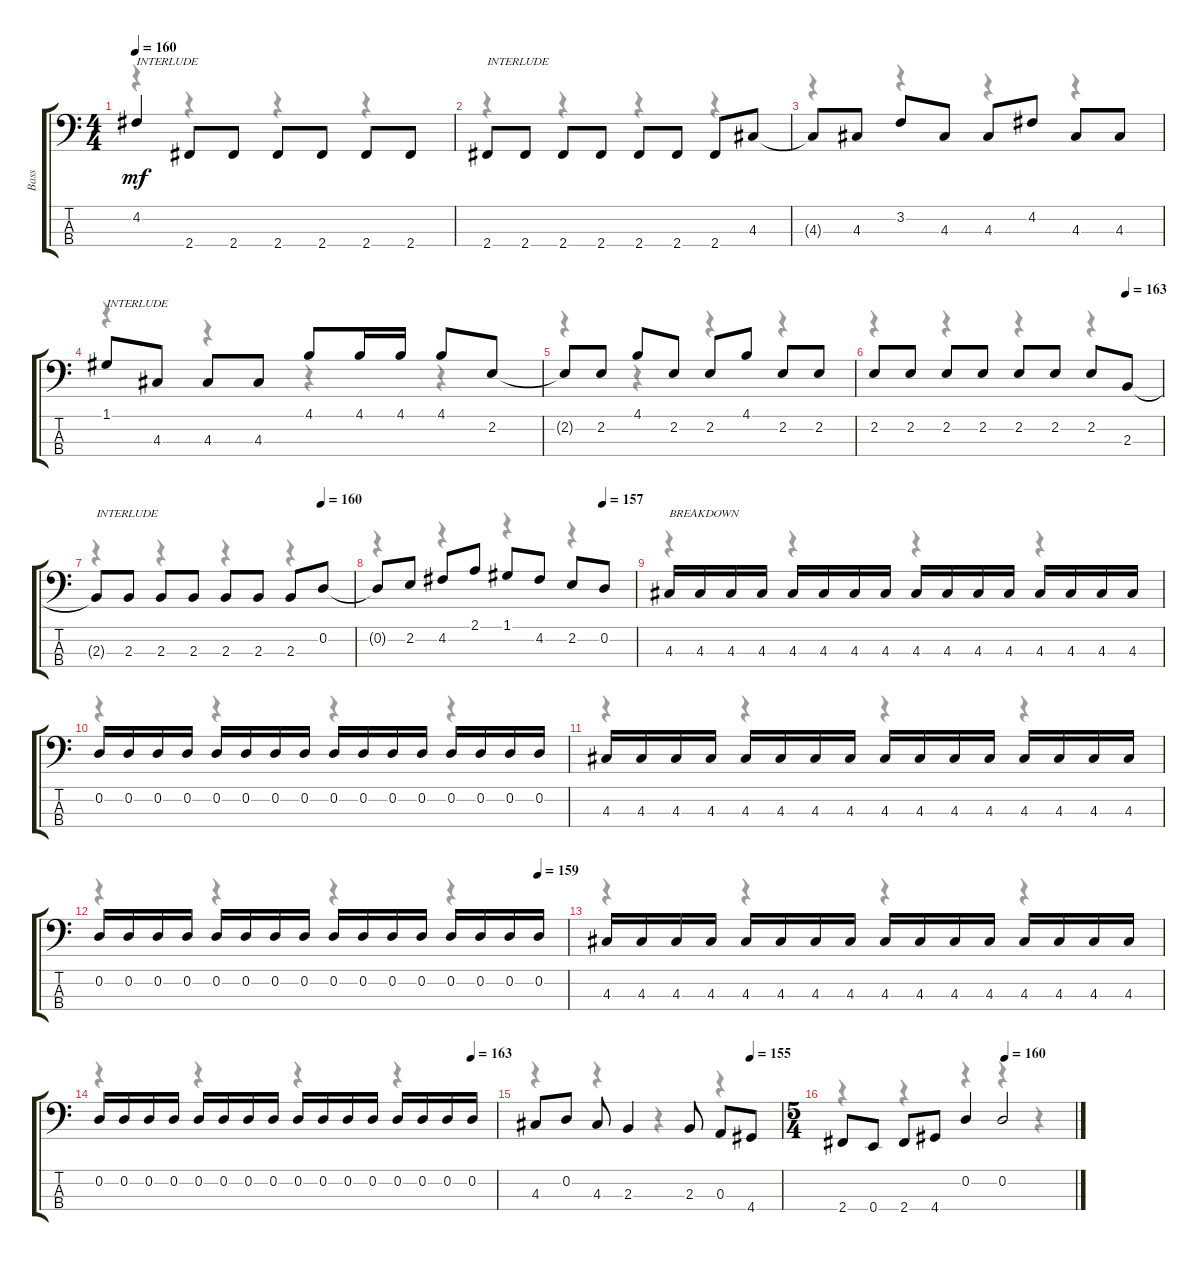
\track ("Bass" "Bass") {instrument electricbassfinger}
\staff {score tabs}
\tuning (G2 D2 A1 E1) {hide}
\voice
\ts (4 4)
\tempo 160
\clef f4
\ks c
4.2{t}.4{txt "INTERLUDE" dy mf} 2.4.8 2.4.8 2.4.8 2.4.8 2.4.8 2.4.8 |
2.4.8{txt "INTERLUDE"} 2.4.8 2.4.8 2.4.8 2.4.8 2.4.8 2.4.8 4.3.8 |
4.3{t}.8 4.3.8 3.2.8 4.3.8 4.3.8 4.2.8 4.3.8 4.3.8 |
1.1.8{txt "INTERLUDE"} 4.3.8 4.3.8 4.3.8 4.1.8 4.1.16 4.1.16 4.1.8 2.2.8 |
2.2{t}.8 2.2.8 4.1.8 2.2.8 2.2.8 4.1.8 2.2.8 2.2.8 |
\tempo (163 0.875)
2.2.8 2.2.8 2.2.8 2.2.8 2.2.8 2.2.8 2.2.8 2.3.8 |
\tempo (160 0.875)
2.3{t}.8{txt "INTERLUDE"} 2.3.8 2.3.8 2.3.8 2.3.8 2.3.8 2.3.8 0.2.8 |
\tempo (157 0.875)
0.2{t}.8 2.2.8 4.2.8 2.1.8 1.1.8 4.2.8 2.2.8 0.2.8 |
4.3.16{txt "BREAKDOWN"} 4.3.16 4.3.16 4.3.16 4.3.16 4.3.16 4.3.16 4.3.16 4.3.16 4.3.16 4.3.16 4.3.16 4.3.16 4.3.16 4.3.16 4.3.16 |
0.2.16 0.2.16 0.2.16 0.2.16 0.2.16 0.2.16 0.2.16 0.2.16 0.2.16 0.2.16 0.2.16 0.2.16 0.2.16 0.2.16 0.2.16 0.2.16 |
4.3.16 4.3.16 4.3.16 4.3.16 4.3.16 4.3.16 4.3.16 4.3.16 4.3.16 4.3.16 4.3.16 4.3.16 4.3.16 4.3.16 4.3.16 4.3.16 |
\tempo (159 0.9375)
0.2.16 0.2.16 0.2.16 0.2.16 0.2.16 0.2.16 0.2.16 0.2.16 0.2.16 0.2.16 0.2.16 0.2.16 0.2.16 0.2.16 0.2.16 0.2.16 |
4.3.16 4.3.16 4.3.16 4.3.16 4.3.16 4.3.16 4.3.16 4.3.16 4.3.16 4.3.16 4.3.16 4.3.16 4.3.16 4.3.16 4.3.16 4.3.16 |
\tempo (163 0.9375)
0.2.16 0.2.16 0.2.16 0.2.16 0.2.16 0.2.16 0.2.16 0.2.16 0.2.16 0.2.16 0.2.16 0.2.16 0.2.16 0.2.16 0.2.16 0.2.16 |
\tempo (155 0.875)
4.3.8 0.2.8 4.3.8 2.3.4 2.3.8 0.3.8 4.4.8 |
\ts (5 4)
\tempo (160 0.7)
2.4.8 0.4.8 2.4.8 4.4.8 0.2.4 0.2.2
\voice
\clef f4
\ottava regular
\simile none
\ks c
r.4{dy f} r.4 r.4 r.4 |
r.4 r.4 r.4 r.4 |
r.4 r.4 r.4 r.4 |
r.4 r.4 r.4 r.4 |
r.4 r.4 r.4 r.4 |
r.4 r.4 r.4 r.4 |
r.4 r.4 r.4 r.4 |
r.4 r.4 r.4 r.4 |
r.4 r.4 r.4 r.4 |
r.4 r.4 r.4 r.4 |
r.4 r.4 r.4 r.4 |
r.4 r.4 r.4 r.4 |
r.4 r.4 r.4 r.4 |
r.4 r.4 r.4 r.4 |
r.4 r.4 r.4 r.4 |
r.4 r.4 r.4 r.4 r.4
